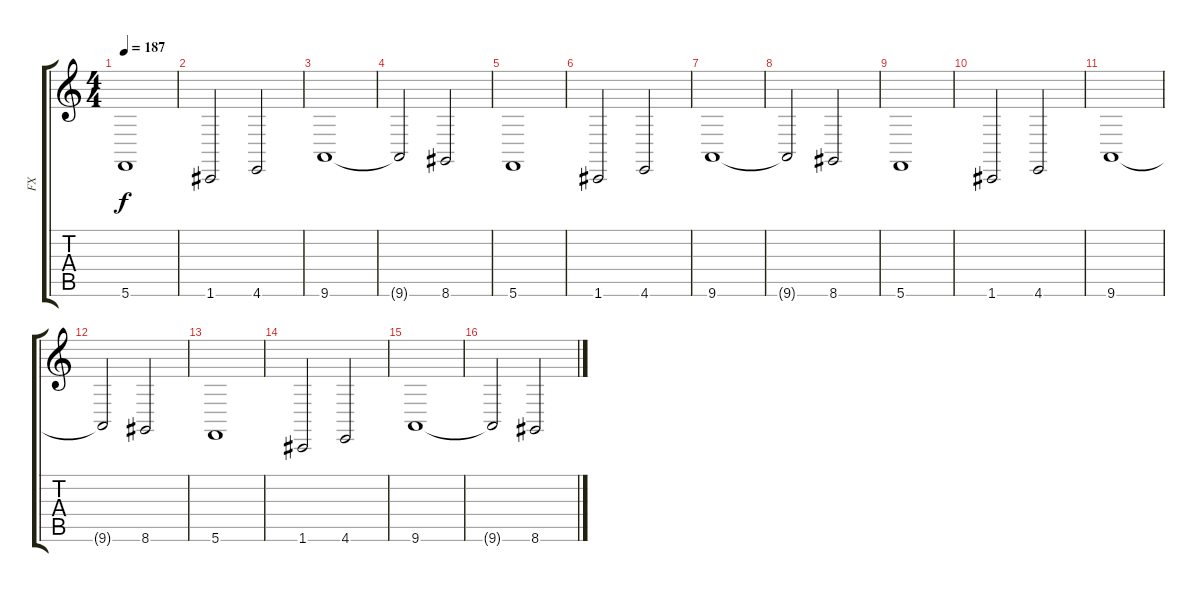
\track ("FX" "FX") {instrument fx7echoes}
\staff {score tabs}
\tuning (D4 A3 F3 C3 G2 C2) {hide}
\ts (4 4)
\tempo 187
\clef g2
\ks c
5.6.1{dy f} |
1.6.2 4.6.2 |
9.6.1 |
9.6{t}.2 8.6.2 |
5.6.1 |
1.6.2 4.6.2 |
9.6.1 |
9.6{t}.2 8.6.2 |
5.6.1 |
1.6.2 4.6.2 |
9.6.1 |
9.6{t}.2 8.6.2 |
5.6.1 |
1.6.2 4.6.2 |
9.6.1 |
9.6{t}.2 8.6.2
